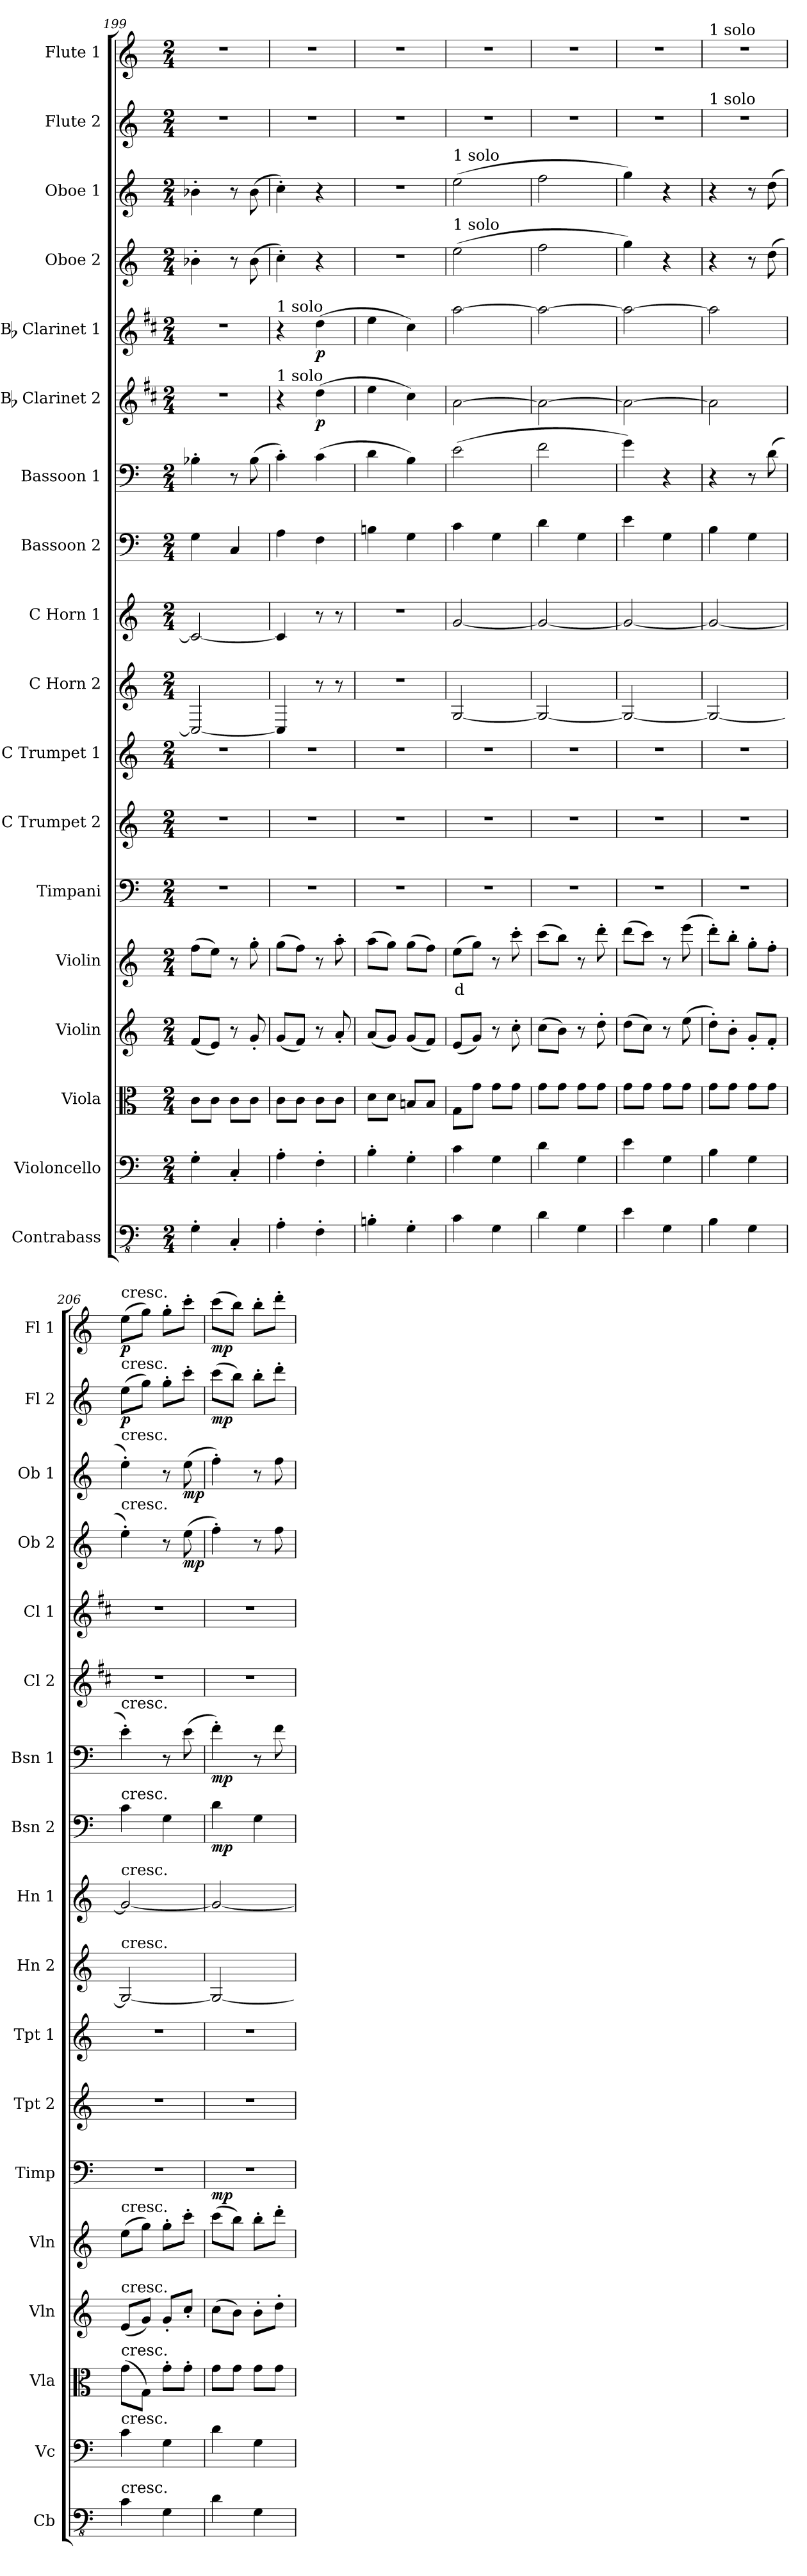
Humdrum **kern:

**kern	**kern	**kern	**kern	**kern	**text	**dynam	**kern	**kern	**kern	**kern	**kern	**kern	**dynam	**kern	**dynam	**kern	**dynam	**kern	**dynam	**kern	**dynam	**kern	**dynam	**kern	**dynam	**kern	**dynam
*part18	*part17	*part16	*part15	*part14	*part14	*part14	*part13	*part12	*part11	*part10	*part9	*part8	*part8	*part7	*part7	*part6	*part6	*part5	*part5	*part4	*part4	*part3	*part3	*part2	*part2	*part1	*part1
*staff18	*staff17	*staff16	*staff15	*staff14	*staff14	*staff14	*staff13	*staff12	*staff11	*staff10	*staff9	*staff8	*staff8	*staff7	*staff7	*staff6	*staff6	*staff5	*staff5	*staff4	*staff4	*staff3	*staff3	*staff2	*staff2	*staff1	*staff1
*I"Contrabass	*I"Violoncello	*I"Viola	*I"Violin	*I"Violin	*	*	*I"Timpani	*I"C Trumpet 2	*I"C Trumpet 1	*I"C Horn 2	*I"C Horn 1	*I"Bassoon 2	*	*I"Bassoon 1	*	*I"Bb Clarinet 2	*	*I"Bb Clarinet 1	*	*I"Oboe 2	*	*I"Oboe 1	*	*I"Flute 2	*	*I"Flute 1	*
*I'Cb	*I'Vc	*I'Vla	*I'Vln	*I'Vln	*	*	*I'Timp	*I'Tpt 2	*I'Tpt 1	*I'Hn 2	*I'Hn 1	*I'Bsn 2	*	*I'Bsn 1	*	*I'Cl 2	*	*I'Cl 1	*	*I'Ob 2	*	*I'Ob 1	*	*I'Fl 2	*	*I'Fl 1	*
*clefFv4	*clefF4	*clefC3	*clefG2	*clefG2	*	*	*clefF4	*clefG2	*clefG2	*clefG2	*clefG2	*clefF4	*	*clefF4	*	*clefG2	*	*clefG2	*	*clefG2	*	*clefG2	*	*clefG2	*	*clefG2	*
*	*	*	*	*	*	*	*	*	*	*ITrd7c12	*ITrd7c12	*	*	*	*	*ITrd1c2	*	*ITrd1c2	*	*	*	*	*	*	*	*	*
*k[]	*k[]	*k[]	*k[]	*k[]	*	*	*k[]	*k[]	*k[]	*k[]	*k[]	*k[]	*	*k[]	*	*k[]	*	*k[]	*	*k[]	*	*k[]	*	*k[]	*	*k[]	*
*M2/4	*M2/4	*M2/4	*M2/4	*M2/4	*	*	*M2/4	*M2/4	*M2/4	*M2/4	*M2/4	*M2/4	*	*M2/4	*	*M2/4	*	*M2/4	*	*M2/4	*	*M2/4	*	*M2/4	*	*M2/4	*
=199	=199	=199	=199	=199	=199	=199	=199	=199	=199	=199	=199	=199	=199	=199	=199	=199	=199	=199	=199	=199	=199	=199	=199	=199	=199	=199	=199
4GG'	4G'	8cL	(8fL	(8ffL	.	.	2r	2r	2r	2CC/_	2C/_	4G	.	4B-X'	.	2r	.	2r	.	4b-X'	.	4b-X'	.	2r	.	2r	.
.	.	8cJ	8eJ)	8eeJ)	.	.	.	.	.	.	.	.	.	.	.	.	.	.	.	.	.	.	.	.	.	.	.
4CC'	4C'	8cL	8r	8r	.	.	.	.	.	.	.	4C	.	8r	.	.	.	.	.	8r	.	8r	.	.	.	.	.
.	.	8cJ	8g'	8gg'	.	.	.	.	.	.	.	.	.	(8B-	.	.	.	.	.	(8b-	.	(8b-	.	.	.	.	.
=200	=200	=200	=200	=200	=200	=200	=200	=200	=200	=200	=200	=200	=200	=200	=200	=200	=200	=200	=200	=200	=200	=200	=200	=200	=200	=200	=200
!	!	!	!	!	!	!	!	!	!	!	!	!	!	!	!	!	!	!LO:TX:a:t=1 solo	!	!	!	!	!	!	!	!	!
!	!	!	!	!	!	!	!	!	!	!	!	!	!	!	!	!LO:TX:a:t=1 solo	!	!	!	!	!	!	!	!	!	!	!
4AA'	4A'	8cL	(8gL	(8ggL	.	.	2r	2r	2r	4CC/]	4C/]	4A	.	4c')	.	4r	.	4r	.	4cc')	.	4cc')	.	2r	.	2r	.
.	.	8cJ	8fJ)	8ffJ)	.	.	.	.	.	.	.	.	.	.	.	.	.	.	.	.	.	.	.	.	.	.	.
!	!	!	!	!	!	!	!	!	!	!	!	!	!	!	!	!	!LO:DY:b	!	!LO:DY:b	!	!	!	!	!	!	!	!
4FF'	4F'	8cL	8r	8r	.	.	.	.	.	8r	8r	4F	.	(4c	.	(4cc	p	(4cc	p	4r	.	4r	.	.	.	.	.
.	.	8cJ	8a'	8aa'	.	.	.	.	.	8r	8r	.	.	.	.	.	.	.	.	.	.	.	.	.	.	.	.
=201	=201	=201	=201	=201	=201	=201	=201	=201	=201	=201	=201	=201	=201	=201	=201	=201	=201	=201	=201	=201	=201	=201	=201	=201	=201	=201	=201
4BBn'	4B'	8dL	(8aL	(8aaL	.	.	2r	2r	2r	2r	2r	4Bn	.	4d	.	4dd	.	4dd	.	2r	.	2r	.	2r	.	2r	.
.	.	8dJ	8gJ)	8ggJ)	.	.	.	.	.	.	.	.	.	.	.	.	.	.	.	.	.	.	.	.	.	.	.
4GG'	4G'	8BnL	(8gL	(8ggL	.	.	.	.	.	.	.	4G	.	4B)	.	4b)	.	4b)	.	.	.	.	.	.	.	.	.
.	.	8BJ	8fJ)	8ffJ)	.	.	.	.	.	.	.	.	.	.	.	.	.	.	.	.	.	.	.	.	.	.	.
=202	=202	=202	=202	=202	=202	=202	=202	=202	=202	=202	=202	=202	=202	=202	=202	=202	=202	=202	=202	=202	=202	=202	=202	=202	=202	=202	=202
!	!	!	!	!	!	!	!	!	!	!	!	!	!	!	!	!	!	!	!	!	!	!LO:TX:a:t=1 solo	!	!	!	!	!
!	!	!	!	!	!	!	!	!	!	!	!	!	!	!	!	!	!	!	!	!LO:TX:a:t=1 solo	!	!	!	!	!	!	!
4C	4c	8GL	(8eL	(8eeL	d	.	2r	2r	2r	[2GG/	[2G/	4c	.	(2e	.	[2g\	.	[2gg\	.	(2ee	.	(2ee	.	2r	.	2r	.
.	.	8gJ	8gJ)	8ggJ)	.	.	.	.	.	.	.	.	.	.	.	.	.	.	.	.	.	.	.	.	.	.	.
4GG	4G	8gL	8r	8r	.	.	.	.	.	.	.	4G	.	.	.	.	.	.	.	.	.	.	.	.	.	.	.
.	.	8gJ	8cc'	8ccc'	.	.	.	.	.	.	.	.	.	.	.	.	.	.	.	.	.	.	.	.	.	.	.
=203	=203	=203	=203	=203	=203	=203	=203	=203	=203	=203	=203	=203	=203	=203	=203	=203	=203	=203	=203	=203	=203	=203	=203	=203	=203	=203	=203
4D	4d	8gL	(8ccL	(8cccL	.	.	2r	2r	2r	2GG/_	2G/_	4d	.	2f	.	2g\_	.	2gg\_	.	2ff	.	2ff	.	2r	.	2r	.
.	.	8gJ	8bJ)	8bbJ)	.	.	.	.	.	.	.	.	.	.	.	.	.	.	.	.	.	.	.	.	.	.	.
4GG	4G	8gL	8r	8r	.	.	.	.	.	.	.	4G	.	.	.	.	.	.	.	.	.	.	.	.	.	.	.
.	.	8gJ	8dd'	8ddd'	.	.	.	.	.	.	.	.	.	.	.	.	.	.	.	.	.	.	.	.	.	.	.
=204	=204	=204	=204	=204	=204	=204	=204	=204	=204	=204	=204	=204	=204	=204	=204	=204	=204	=204	=204	=204	=204	=204	=204	=204	=204	=204	=204
4E	4e	8gL	(8ddL	(8dddL	.	.	2r	2r	2r	2GG/_	2G/_	4e	.	4g)	.	2g\_	.	2gg\_	.	4gg)	.	4gg)	.	2r	.	2r	.
.	.	8gJ	8ccJ)	8cccJ)	.	.	.	.	.	.	.	.	.	.	.	.	.	.	.	.	.	.	.	.	.	.	.
4GG	4G	8gL	8r	8r	.	.	.	.	.	.	.	4G	.	4r	.	.	.	.	.	4r	.	4r	.	.	.	.	.
.	.	8gJ	(8ee	(8eee	.	.	.	.	.	.	.	.	.	.	.	.	.	.	.	.	.	.	.	.	.	.	.
=205	=205	=205	=205	=205	=205	=205	=205	=205	=205	=205	=205	=205	=205	=205	=205	=205	=205	=205	=205	=205	=205	=205	=205	=205	=205	=205	=205
!	!	!	!	!	!	!	!	!	!	!	!	!	!	!	!	!	!	!	!	!	!	!	!	!	!	!LO:TX:a:t=1 solo	!
!	!	!	!	!	!	!	!	!	!	!	!	!	!	!	!	!	!	!	!	!	!	!	!	!LO:TX:a:t=1 solo	!	!	!
4BB	4B	8gL	8dd'L)	8ddd'L)	.	.	2r	2r	2r	2GG/_	2G/_	4B	.	4r	.	2g\]	.	2gg\]	.	4r	.	4r	.	2r	.	2r	.
.	.	8gJ	8b'J	8bb'J	.	.	.	.	.	.	.	.	.	.	.	.	.	.	.	.	.	.	.	.	.	.	.
4GG	4G	8gL	8g'L	8gg'L	.	.	.	.	.	.	.	4G	.	8r	.	.	.	.	.	8r	.	8r	.	.	.	.	.
.	.	8gJ	8f'J	8ff'J	.	.	.	.	.	.	.	.	.	(8d	.	.	.	.	.	(8dd	.	(8dd	.	.	.	.	.
=206	=206	=206	=206	=206	=206	=206	=206	=206	=206	=206	=206	=206	=206	=206	=206	=206	=206	=206	=206	=206	=206	=206	=206	=206	=206	=206	=206
!	!	!	!	!	!	!	!	!	!	!	!	!	!	!	!	!	!	!	!	!	!	!	!	!	!	!LO:TX:a:t=cresc.	!
!	!	!	!	!	!	!	!	!	!	!	!	!	!	!	!	!	!	!	!	!	!	!	!	!LO:TX:a:t=cresc.	!	!	!
!	!	!	!	!	!	!	!	!	!	!	!	!	!	!	!	!	!	!	!	!	!	!LO:TX:a:t=cresc.	!	!	!	!	!
!	!	!	!	!	!	!	!	!	!	!	!	!	!	!	!	!	!	!	!	!LO:TX:a:t=cresc.	!	!	!	!	!	!	!
!	!	!	!	!	!	!	!	!	!	!	!	!	!	!LO:TX:a:t=cresc.	!	!	!	!	!	!	!	!	!	!	!	!	!
!	!	!	!	!	!	!	!	!	!	!	!	!LO:TX:a:t=cresc.	!	!	!	!	!	!	!	!	!	!	!	!	!	!	!
!	!	!	!	!	!	!	!	!	!	!	!LO:TX:a:t=cresc.	!	!	!	!	!	!	!	!	!	!	!	!	!	!	!	!
!	!	!	!	!	!	!	!	!	!	!LO:TX:a:t=cresc.	!	!	!	!	!	!	!	!	!	!	!	!	!	!	!	!	!
!	!	!	!	!LO:TX:a:t=cresc.	!	!	!	!	!	!	!	!	!	!	!	!	!	!	!	!	!	!	!	!	!	!	!
!	!	!	!LO:TX:a:t=cresc.	!	!	!	!	!	!	!	!	!	!	!	!	!	!	!	!	!	!	!	!	!	!	!	!
!	!	!LO:TX:a:t=cresc.	!	!	!	!	!	!	!	!	!	!	!	!	!	!	!	!	!	!	!	!	!	!	!	!	!
!	!LO:TX:a:t=cresc.	!	!	!	!	!	!	!	!	!	!	!	!	!	!	!	!	!	!	!	!	!	!	!	!	!	!
!LO:TX:a:t=cresc.	!	!	!	!	!	!	!	!	!	!	!	!	!	!	!	!	!	!	!	!	!	!	!	!	!	!	!
!	!	!	!	!	!	!	!	!	!	!	!	!	!	!	!	!	!	!	!	!	!	!	!	!	!LO:DY:b	!	!LO:DY:b
4C	4c	(8gL	(8eL	(8eeL	.	.	2r	2r	2r	2GG/_	2G/_	4c	.	4e')	.	2r	.	2r	.	4ee')	.	4ee')	.	(8eeL	p	(8eeL	p
.	.	8GJ)	8gJ)	8ggJ)	.	.	.	.	.	.	.	.	.	.	.	.	.	.	.	.	.	.	.	8ggJ)	.	8ggJ)	.
4GG	4G	8g'L	8g'L	8gg'L	.	.	.	.	.	.	.	4G	.	8r	.	.	.	.	.	8r	.	8r	.	8gg'L	.	8gg'L	.
!	!	!	!	!	!	!	!	!	!	!	!	!	!	!	!	!	!	!	!	!	!LO:DY:b	!	!LO:DY:b	!	!	!	!
.	.	8g'J	8cc'J	8ccc'J	.	.	.	.	.	.	.	.	.	(8e	.	.	.	.	.	(8ee	mp	(8ee	mp	8ccc'J	.	8ccc'J	.
=207	=207	=207	=207	=207	=207	=207	=207	=207	=207	=207	=207	=207	=207	=207	=207	=207	=207	=207	=207	=207	=207	=207	=207	=207	=207	=207	=207
!	!	!	!	!	!	!LO:DY:b	!	!	!	!	!	!	!LO:DY:b	!	!LO:DY:b	!	!	!	!	!	!	!	!	!	!LO:DY:b	!	!LO:DY:b
4D	4d	8gL	(8ccL	(8cccL	.	mp	2r	2r	2r	2GG/_	2G/_	4d	mp	4f')	mp	2r	.	2r	.	4ff')	.	4ff')	.	(8cccL	mp	(8cccL	mp
.	.	8gJ	8bJ)	8bbJ)	.	.	.	.	.	.	.	.	.	.	.	.	.	.	.	.	.	.	.	8bbJ)	.	8bbJ)	.
4GG	4G	8gL	8b'L	8bb'L	.	.	.	.	.	.	.	4G	.	8r	.	.	.	.	.	8r	.	8r	.	8bb'L	.	8bb'L	.
.	.	8gJ	8dd'J	8ddd'J	.	.	.	.	.	.	.	.	.	8f	.	.	.	.	.	8ff	.	8ff	.	8ddd'J	.	8ddd'J	.
=	=	=	=	=	=	=	=	=	=	=	=	=	=	=	=	=	=	=	=	=	=	=	=	=	=	=	=
*-	*-	*-	*-	*-	*-	*-	*-	*-	*-	*-	*-	*-	*-	*-	*-	*-	*-	*-	*-	*-	*-	*-	*-	*-	*-	*-	*-
